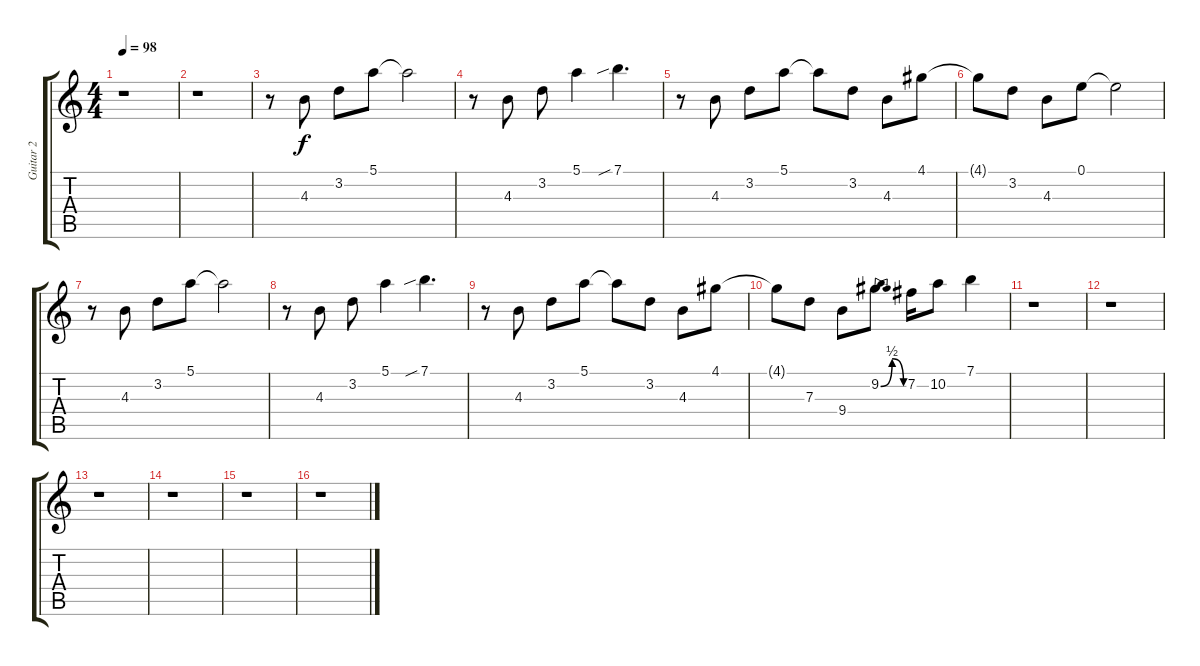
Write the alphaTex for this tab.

\track ("Guitar 2" "Guitar 2") {instrument acousticguitarsteel}
\staff {score tabs}
\tuning (E4 B3 G3 D3 A2 E2) {hide}
\ts (4 4)
\tempo 98
\clef g2
\ks c
r.1{dy f} |
r.1 |
r.8 4.3.8 3.2.8 5.1.8 5.1{t}.2 |
r.8 4.3.8 3.2.8 5.1.4 7.1{sib}.4{d} |
r.8 4.3.8 3.2.8 5.1.8 5.1{t}.8 3.2.8 4.3.8 4.1.8 |
4.1{t}.8 3.2.8 4.3.8 0.1.8 0.1{t}.2 |
r.8 4.3.8 3.2.8 5.1.8 5.1{t}.2 |
r.8 4.3.8 3.2.8 5.1.4 7.1{sib}.4{d} |
r.8 4.3.8 3.2.8 5.1.8 5.1{t}.8 3.2.8 4.3.8 4.1.8 |
4.1{t}.8 7.3.8 9.4.8 9.2{be (bendrelease 0 0 31 2 31 2 60 0)}.8{d} 7.2.16 10.2.8 7.1.4 |
r.1 |
r.1 |
r.1 |
r.1 |
r.1 |
r.1
